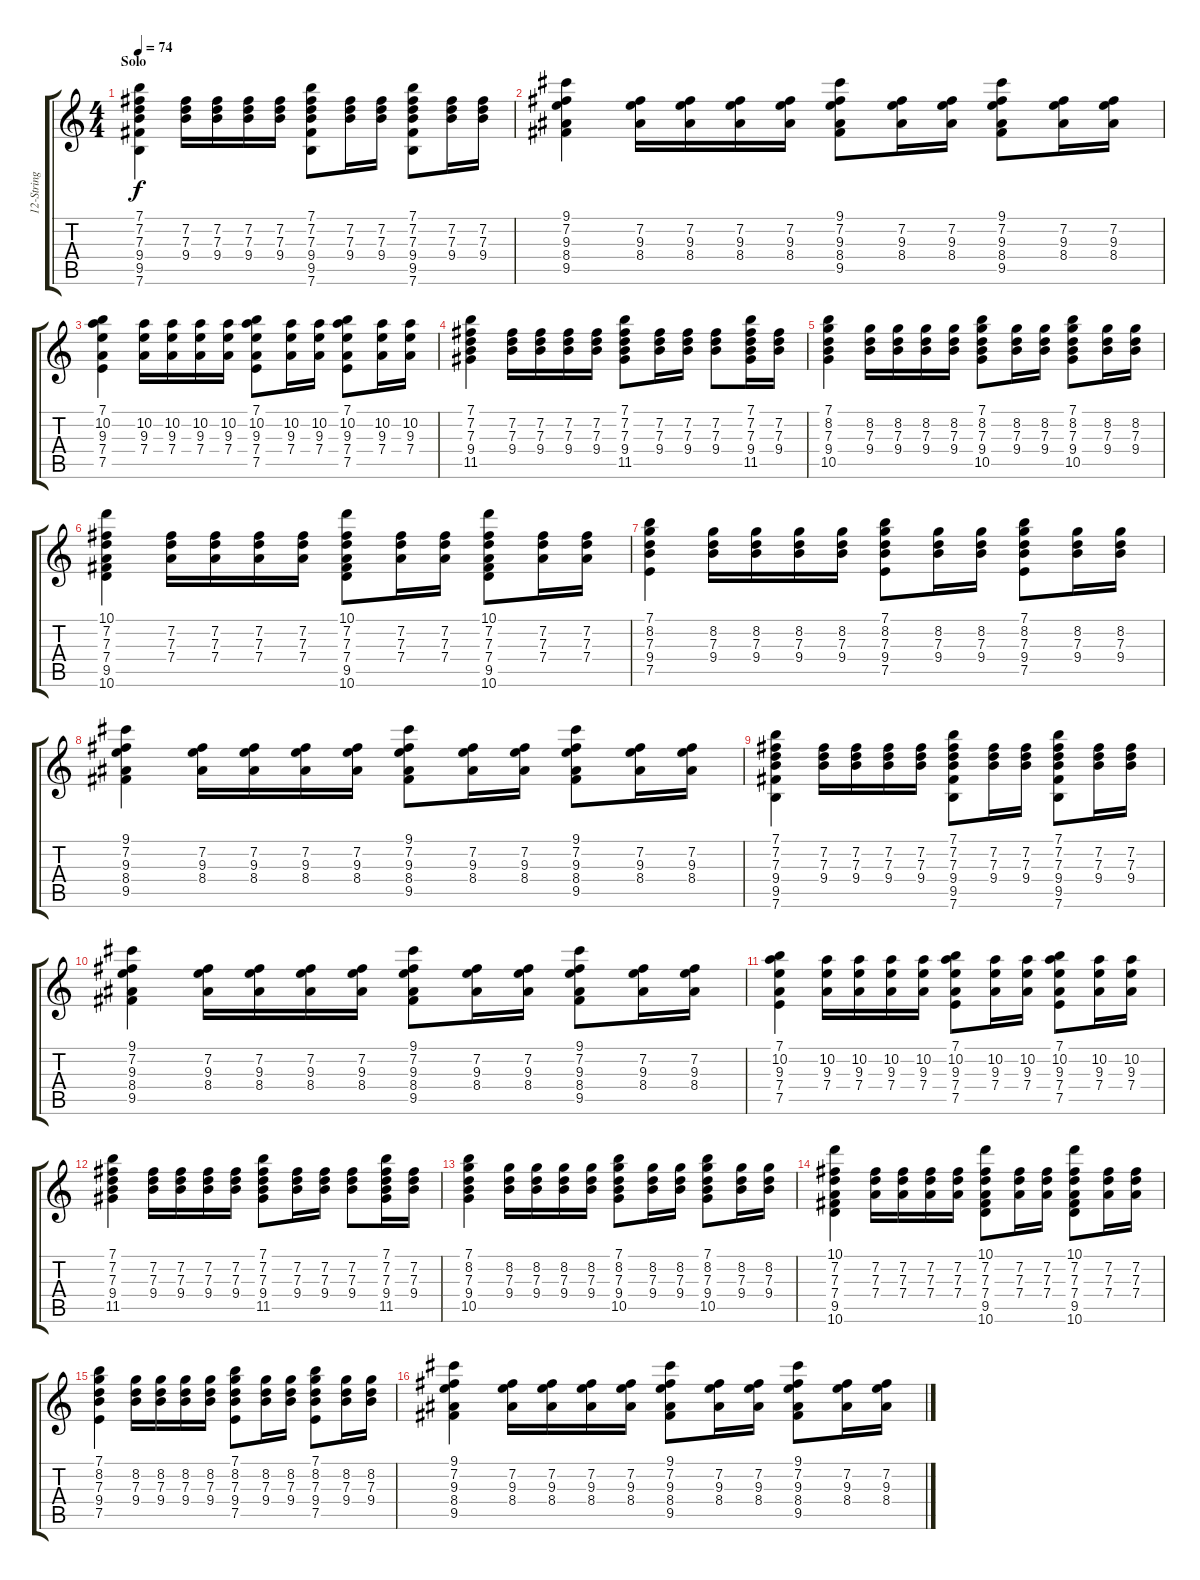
\track ("12-String Acoustic" "12-String ") {instrument acousticguitarsteel}
\staff {score tabs}
\tuning (E4 B3 G3 D3 A2 E2) {hide}
\ts (4 4)
\section ("" "Solo")
\tempo 74
\clef g2
\ks c
(7.1 7.2 7.3 9.4 9.5 7.6).4{dy f} (7.2 7.3 9.4).16 (7.2 7.3 9.4).16 (7.2 7.3 9.4).16 (7.2 7.3 9.4).16 (7.1 7.2 7.3 9.4 9.5 7.6).8 (7.2 7.3 9.4).16 (7.2 7.3 9.4).16 (7.1 7.2 7.3 9.4 9.5 7.6).8 (7.2 7.3 9.4).16 (7.2 7.3 9.4).16 |
(9.1 7.2 9.3 8.4 9.5).4 (7.2 9.3 8.4).16 (7.2 9.3 8.4).16 (7.2 9.3 8.4).16 (7.2 9.3 8.4).16 (9.1 7.2 9.3 8.4 9.5).8 (7.2 9.3 8.4).16 (7.2 9.3 8.4).16 (9.1 7.2 9.3 8.4 9.5).8 (7.2 9.3 8.4).16 (7.2 9.3 8.4).16 |
(7.1 10.2 9.3 7.4 7.5).4 (10.2 9.3 7.4).16 (10.2 9.3 7.4).16 (10.2 9.3 7.4).16 (10.2 9.3 7.4).16 (7.1 10.2 9.3 7.4 7.5).8 (10.2 9.3 7.4).16 (10.2 9.3 7.4).16 (7.1 10.2 9.3 7.4 7.5).8 (10.2 9.3 7.4).16 (10.2 9.3 7.4).16 |
(7.1 7.2 7.3 9.4 11.5).4 (7.2 7.3 9.4).16 (7.2 7.3 9.4).16 (7.2 7.3 9.4).16 (7.2 7.3 9.4).16 (7.1 7.2 7.3 9.4 11.5).8 (7.2 7.3 9.4).16 (7.2 7.3 9.4).16 (7.2 7.3 9.4).8 (7.1 7.2 7.3 9.4 11.5).16 (7.2 7.3 9.4).16 |
(7.1 8.2 7.3 9.4 10.5).4 (8.2 7.3 9.4).16 (8.2 7.3 9.4).16 (8.2 7.3 9.4).16 (8.2 7.3 9.4).16 (7.1 8.2 7.3 9.4 10.5).8 (8.2 7.3 9.4).16 (8.2 7.3 9.4).16 (7.1 8.2 7.3 9.4 10.5).8 (8.2 7.3 9.4).16 (8.2 7.3 9.4).16 |
(10.1 7.2 7.3 7.4 9.5 10.6).4 (7.2 7.3 7.4).16 (7.2 7.3 7.4).16 (7.2 7.3 7.4).16 (7.2 7.3 7.4).16 (10.1 7.2 7.3 7.4 9.5 10.6).8 (7.2 7.3 7.4).16 (7.2 7.3 7.4).16 (10.1 7.2 7.3 7.4 9.5 10.6).8 (7.2 7.3 7.4).16 (7.2 7.3 7.4).16 |
(7.1 8.2 7.3 9.4 7.5).4 (8.2 7.3 9.4).16 (8.2 7.3 9.4).16 (8.2 7.3 9.4).16 (8.2 7.3 9.4).16 (7.1 8.2 7.3 9.4 7.5).8 (8.2 7.3 9.4).16 (8.2 7.3 9.4).16 (7.1 8.2 7.3 9.4 7.5).8 (8.2 7.3 9.4).16 (8.2 7.3 9.4).16 |
(9.1 7.2 9.3 8.4 9.5).4 (7.2 9.3 8.4).16 (7.2 9.3 8.4).16 (7.2 9.3 8.4).16 (7.2 9.3 8.4).16 (9.1 7.2 9.3 8.4 9.5).8 (7.2 9.3 8.4).16 (7.2 9.3 8.4).16 (9.1 7.2 9.3 8.4 9.5).8 (7.2 9.3 8.4).16 (7.2 9.3 8.4).16 |
(7.1 7.2 7.3 9.4 9.5 7.6).4 (7.2 7.3 9.4).16 (7.2 7.3 9.4).16 (7.2 7.3 9.4).16 (7.2 7.3 9.4).16 (7.1 7.2 7.3 9.4 9.5 7.6).8 (7.2 7.3 9.4).16 (7.2 7.3 9.4).16 (7.1 7.2 7.3 9.4 9.5 7.6).8 (7.2 7.3 9.4).16 (7.2 7.3 9.4).16 |
(9.1 7.2 9.3 8.4 9.5).4 (7.2 9.3 8.4).16 (7.2 9.3 8.4).16 (7.2 9.3 8.4).16 (7.2 9.3 8.4).16 (9.1 7.2 9.3 8.4 9.5).8 (7.2 9.3 8.4).16 (7.2 9.3 8.4).16 (9.1 7.2 9.3 8.4 9.5).8 (7.2 9.3 8.4).16 (7.2 9.3 8.4).16 |
(7.1 10.2 9.3 7.4 7.5).4 (10.2 9.3 7.4).16 (10.2 9.3 7.4).16 (10.2 9.3 7.4).16 (10.2 9.3 7.4).16 (7.1 10.2 9.3 7.4 7.5).8 (10.2 9.3 7.4).16 (10.2 9.3 7.4).16 (7.1 10.2 9.3 7.4 7.5).8 (10.2 9.3 7.4).16 (10.2 9.3 7.4).16 |
(7.1 7.2 7.3 9.4 11.5).4 (7.2 7.3 9.4).16 (7.2 7.3 9.4).16 (7.2 7.3 9.4).16 (7.2 7.3 9.4).16 (7.1 7.2 7.3 9.4 11.5).8 (7.2 7.3 9.4).16 (7.2 7.3 9.4).16 (7.2 7.3 9.4).8 (7.1 7.2 7.3 9.4 11.5).16 (7.2 7.3 9.4).16 |
(7.1 8.2 7.3 9.4 10.5).4 (8.2 7.3 9.4).16 (8.2 7.3 9.4).16 (8.2 7.3 9.4).16 (8.2 7.3 9.4).16 (7.1 8.2 7.3 9.4 10.5).8 (8.2 7.3 9.4).16 (8.2 7.3 9.4).16 (7.1 8.2 7.3 9.4 10.5).8 (8.2 7.3 9.4).16 (8.2 7.3 9.4).16 |
(10.1 7.2 7.3 7.4 9.5 10.6).4 (7.2 7.3 7.4).16 (7.2 7.3 7.4).16 (7.2 7.3 7.4).16 (7.2 7.3 7.4).16 (10.1 7.2 7.3 7.4 9.5 10.6).8 (7.2 7.3 7.4).16 (7.2 7.3 7.4).16 (10.1 7.2 7.3 7.4 9.5 10.6).8 (7.2 7.3 7.4).16 (7.2 7.3 7.4).16 |
(7.1 8.2 7.3 9.4 7.5).4 (8.2 7.3 9.4).16 (8.2 7.3 9.4).16 (8.2 7.3 9.4).16 (8.2 7.3 9.4).16 (7.1 8.2 7.3 9.4 7.5).8 (8.2 7.3 9.4).16 (8.2 7.3 9.4).16 (7.1 8.2 7.3 9.4 7.5).8 (8.2 7.3 9.4).16 (8.2 7.3 9.4).16 |
(9.1 7.2 9.3 8.4 9.5).4 (7.2 9.3 8.4).16 (7.2 9.3 8.4).16 (7.2 9.3 8.4).16 (7.2 9.3 8.4).16 (9.1 7.2 9.3 8.4 9.5).8 (7.2 9.3 8.4).16 (7.2 9.3 8.4).16 (9.1 7.2 9.3 8.4 9.5).8 (7.2 9.3 8.4).16 (7.2 9.3 8.4).16
